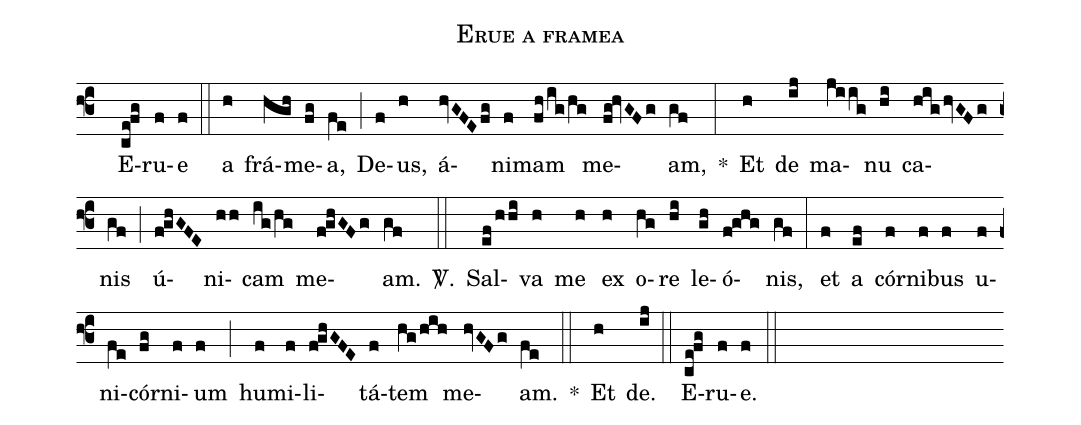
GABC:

name:Erue a framea;
office-part:Responsorium;
mode:2;
%%
(f3) () E(ce!fg)ru(f)e(f) (::) a(h) frá(hgh)me(fg)a,(fe) (;) De(f)us,(h) á(hvGFE/fg)ni(f)mam(fh/ig/hg) me(fg!hvGFg)am,(gf) *(:) Et(h) de(ij) ma(jiig)nu(hi) ca(hig/hvGFg)nis(gf) (;) ú(f!ghGFE)ni(hh)cam(ig/hg) me(f!ghGFg)am.(gf) <sp>V/</sp>.(::) Sal(ef/hhi)va(h) me(h) ex(h) o(hg)re(hi) le(gh)ó(f!ghg)nis,(gf) (:) et(f) a(ef) cór(f)ni(f)bus(f) u(f)ni(fe)cór(fg)ni(f)um(f) (;) hu(f)mi(f)li(f!ghGFE)tá(f)tem(hg/hih) me(hvGFg)am.(fe) *(::) Et(h) de.(ij) (::) E(ce!fg)ru(f)e.(f) (::)
